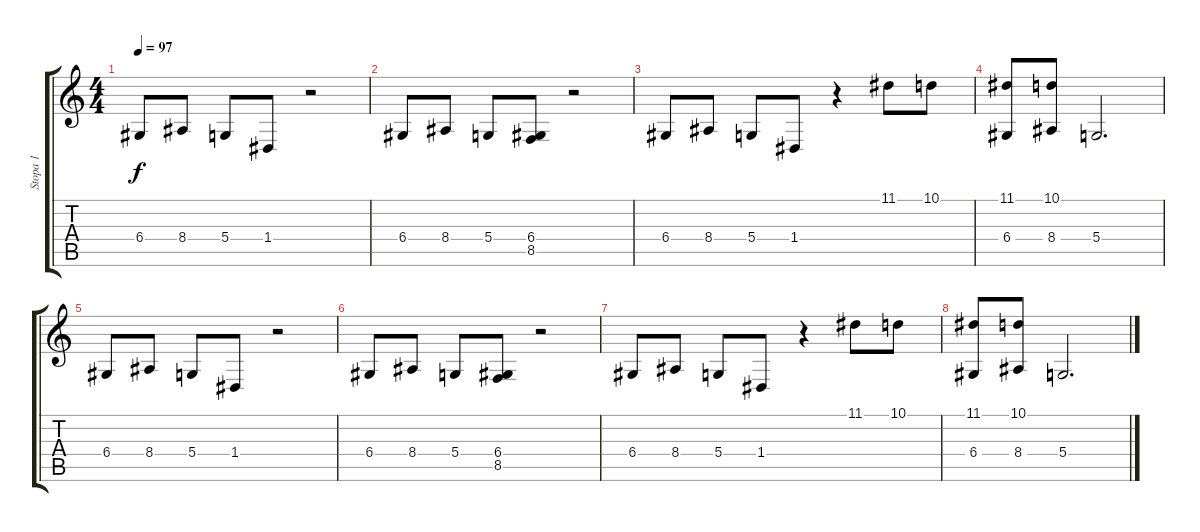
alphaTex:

\track ("Stopa 1" "Stopa 1") {instrument pizzicatostrings}
\staff {score tabs}
\tuning (E4 B3 G3 D3 A2 E2) {hide}
\ts (4 4)
\tempo 97
\clef g2
\ks c
6.4.8{dy f} 8.4.8 5.4.8 1.4.8 r.2 |
6.4.8 8.4.8 5.4.8 (6.4 8.5).8 r.2 |
6.4.8 8.4.8 5.4.8 1.4.8 r.4 11.1.8 10.1.8 |
(11.1 6.4).8 (10.1 8.4).8 5.4.2{d} |
6.4.8 8.4.8 5.4.8 1.4.8 r.2 |
6.4.8 8.4.8 5.4.8 (6.4 8.5).8 r.2 |
6.4.8 8.4.8 5.4.8 1.4.8 r.4 11.1.8 10.1.8 |
(11.1 6.4).8 (10.1 8.4).8 5.4.2{d}
